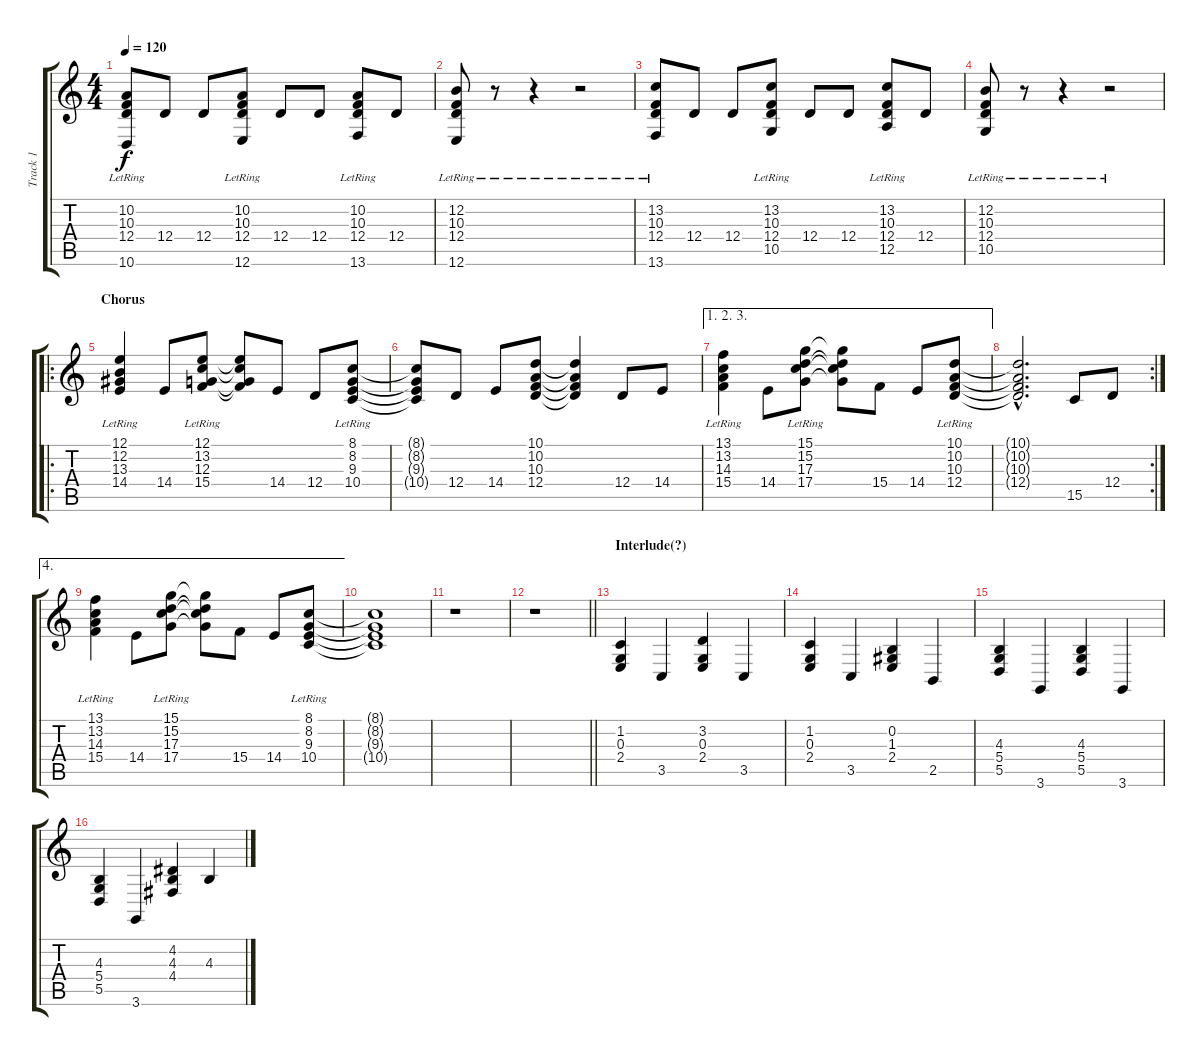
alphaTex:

\track ("Track 1" "Track 1") {instrument acousticgrandpiano}
\staff {score tabs}
\tuning (E4 B3 G3 D3 A2 E2) {hide}
\ts (4 4)
\tempo 120
\clef g2
\ks c
(10.2 10.3 12.4 10.6{lr}).8{dy f} 12.4.8 12.4.8 (10.2 10.3 12.4 12.6{lr}).8 12.4.8 12.4.8 (10.2 10.3 12.4 13.6{lr}).8 12.4.8 |
(12.2 10.3 12.4 12.6{lr}).8 r.8 r.4 r.2 |
(13.2 10.3 12.4 13.6{lr}).8 12.4.8 12.4.8 (13.2 10.3 12.4 10.5{lr}).8 12.4.8 12.4.8 (13.2 10.3 12.4 12.5{lr}).8 12.4.8 |
(12.2 10.3 12.4 10.5{lr}).8 r.8 r.4 r.2 |
\ro
\section ("" "Chorus")
(12.1{lr} 12.2{lr} 13.3{lr} 14.4).4 14.4.8 (12.1{lr} 13.2{lr} 12.3{lr} 15.4).8 (12.1{t} 13.2{t} 12.3{t} 15.4{t}).8 14.4.8 12.4.8 (8.1{lr} 8.2{lr} 9.3{lr} 10.4).8 |
(8.1{t} 8.2{t} 9.3{t} 10.4{t}).8 12.4.8 14.4.8 (10.1 10.2 10.3 12.4).8 (10.1{t} 10.2{t} 10.3{t} 12.4{t}).4 12.4.8 14.4.8 |
\ae (1 2 3)
(13.1{lr} 13.2{lr} 14.3{lr} 15.4).4 14.4.8 (15.1{lr} 15.2 17.3{lr} 17.4).8 (15.1{t} 15.2{t} 17.3{t} 17.4{t}).8 15.4.8 14.4.8 (10.1{lr} 10.2{lr} 10.3{lr} 12.4).8 |
\rc 2
(10.1{hac t} 10.2{hac t} 10.3{hac t} 12.4{hac t}).2{d} 15.5.8 12.4.8 |
\ae 4
(13.1{lr} 13.2{lr} 14.3{lr} 15.4).4 14.4.8 (15.1{lr} 15.2 17.3{lr} 17.4).8 (15.1{t} 15.2{t} 17.3{t} 17.4{t}).8 15.4.8 14.4.8 (8.1{lr} 8.2{lr} 9.3{lr} 10.4).8 |
(8.1{t} 8.2{t} 9.3{t} 10.4{t}).1 |
r.1 |
\barLineRight lightlight
r.1 |
\section ("" "Interlude(?)")
(1.2 0.3 2.4).4 3.5.4 (3.2 0.3 2.4).4 3.5.4 |
(1.2 0.3 2.4).4 3.5.4 (0.2 1.3 2.4).4 2.5.4 |
(4.3 5.4 5.5).4 3.6.4 (4.3 5.4 5.5).4 3.6.4 |
(4.3 5.4 5.5).4 3.6.4 (4.2 4.3 4.4).4 4.3.4
